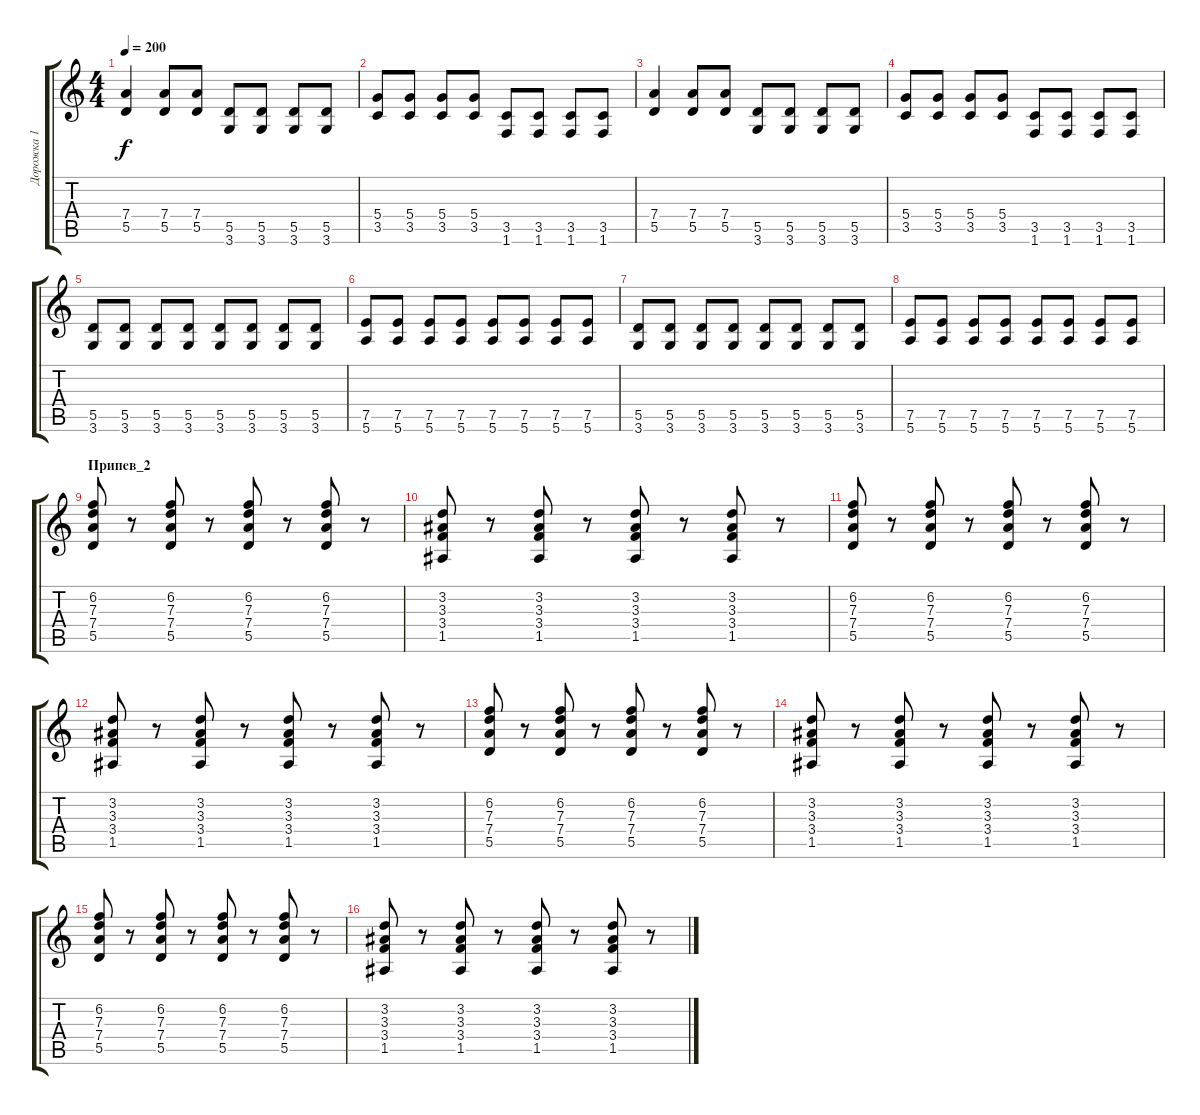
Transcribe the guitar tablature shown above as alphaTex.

\track ("Дорожка 1" "Дорожка 1") {instrument distortionguitar}
\staff {score tabs}
\tuning (E4 B3 G3 D3 A2 E2) {hide}
\ts (4 4)
\tempo 200
\clef g2
\ks c
(7.4 5.5).4{dy f} (7.4 5.5).8 (7.4 5.5).8 (5.5 3.6).8 (5.5 3.6).8 (5.5 3.6).8 (5.5 3.6).8 |
(5.4 3.5).8 (5.4 3.5).8 (5.4 3.5).8 (5.4 3.5).8 (3.5 1.6).8 (3.5 1.6).8 (3.5 1.6).8 (3.5 1.6).8 |
(7.4 5.5).4 (7.4 5.5).8 (7.4 5.5).8 (5.5 3.6).8 (5.5 3.6).8 (5.5 3.6).8 (5.5 3.6).8 |
(5.4 3.5).8 (5.4 3.5).8 (5.4 3.5).8 (5.4 3.5).8 (3.5 1.6).8 (3.5 1.6).8 (3.5 1.6).8 (3.5 1.6).8 |
(5.5 3.6).8 (5.5 3.6).8 (5.5 3.6).8 (5.5 3.6).8 (5.5 3.6).8 (5.5 3.6).8 (5.5 3.6).8 (5.5 3.6).8 |
(7.5 5.6).8 (7.5 5.6).8 (7.5 5.6).8 (7.5 5.6).8 (7.5 5.6).8 (7.5 5.6).8 (7.5 5.6).8 (7.5 5.6).8 |
(5.5 3.6).8 (5.5 3.6).8 (5.5 3.6).8 (5.5 3.6).8 (5.5 3.6).8 (5.5 3.6).8 (5.5 3.6).8 (5.5 3.6).8 |
(7.5 5.6).8 (7.5 5.6).8 (7.5 5.6).8 (7.5 5.6).8 (7.5 5.6).8 (7.5 5.6).8 (7.5 5.6).8 (7.5 5.6).8 |
\section ("" "Припев_2")
(6.2 7.3 7.4 5.5).8 r.8 (6.2 7.3 7.4 5.5).8 r.8 (6.2 7.3 7.4 5.5).8 r.8 (6.2 7.3 7.4 5.5).8 r.8 |
(3.2 3.3 3.4 1.5).8 r.8 (3.2 3.3 3.4 1.5).8 r.8 (3.2 3.3 3.4 1.5).8 r.8 (3.2 3.3 3.4 1.5).8 r.8 |
(6.2 7.3 7.4 5.5).8 r.8 (6.2 7.3 7.4 5.5).8 r.8 (6.2 7.3 7.4 5.5).8 r.8 (6.2 7.3 7.4 5.5).8 r.8 |
(3.2 3.3 3.4 1.5).8 r.8 (3.2 3.3 3.4 1.5).8 r.8 (3.2 3.3 3.4 1.5).8 r.8 (3.2 3.3 3.4 1.5).8 r.8 |
(6.2 7.3 7.4 5.5).8 r.8 (6.2 7.3 7.4 5.5).8 r.8 (6.2 7.3 7.4 5.5).8 r.8 (6.2 7.3 7.4 5.5).8 r.8 |
(3.2 3.3 3.4 1.5).8 r.8 (3.2 3.3 3.4 1.5).8 r.8 (3.2 3.3 3.4 1.5).8 r.8 (3.2 3.3 3.4 1.5).8 r.8 |
(6.2 7.3 7.4 5.5).8 r.8 (6.2 7.3 7.4 5.5).8 r.8 (6.2 7.3 7.4 5.5).8 r.8 (6.2 7.3 7.4 5.5).8 r.8 |
(3.2 3.3 3.4 1.5).8 r.8 (3.2 3.3 3.4 1.5).8 r.8 (3.2 3.3 3.4 1.5).8 r.8 (3.2 3.3 3.4 1.5).8 r.8
